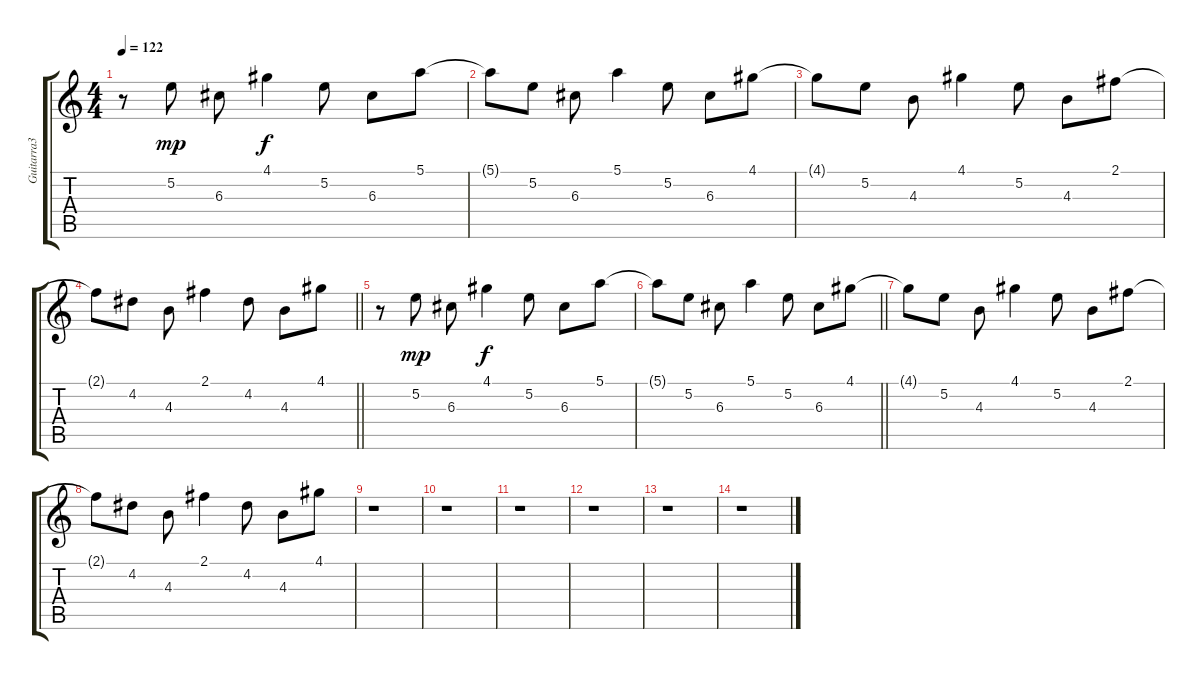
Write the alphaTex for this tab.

\track ("Guitarra3" "Guitarra3") {instrument acousticguitarnylon}
\staff {score tabs}
\tuning (E4 B3 G3 D3 A2 E2) {hide}
\ts (4 4)
\tempo 122
\clef g2
\ks c
r.8{dy f} 5.2.8{dy mp volume 8} 6.3.8 4.1.4{dy f volume 8} 5.2.8 6.3.8 5.1.8 |
5.1{t}.8 5.2.8 6.3.8 5.1.4 5.2.8 6.3.8 4.1.8 |
4.1{t}.8 5.2.8 4.3.8 4.1.4 5.2.8 4.3.8 2.1.8 |
\barLineRight lightlight
2.1{t}.8 4.2.8 4.3.8 2.1.4 4.2.8 4.3.8 4.1.8 |
r.8 5.2.8{dy mp volume 8} 6.3.8 4.1.4{dy f volume 8} 5.2.8 6.3.8 5.1.8 |
\barLineRight lightlight
5.1{t}.8 5.2.8 6.3.8 5.1.4 5.2.8 6.3.8 4.1.8 |
4.1{t}.8 5.2.8 4.3.8 4.1.4 5.2.8 4.3.8 2.1.8 |
2.1{t}.8 4.2.8 4.3.8 2.1.4 4.2.8 4.3.8 4.1.8 |
r.1 |
r.1 |
r.1 |
r.1 |
r.1 |
r.1
